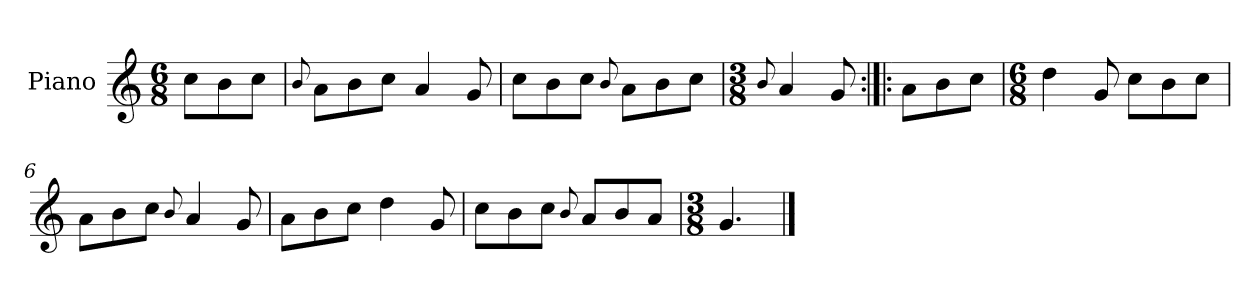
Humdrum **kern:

**kern
*part1
*staff1
*I"Piano
*I'Pno.
*clefG2
*k[]
*M6/8
=
8cc\L
8b\
8cc\J
=1
8qqb/
8a\L
8b\
8cc\J
4a/
8g/
=2
8cc\L
8b\
8cc\J
8qqb/
8a\L
8b\
8cc\J
=3
*M3/8
8qqb/
4a/
8g/
=4:|!|:
8a\L
8b\
8cc\J
=5
*M6/8
4dd\
8g/
8cc\L
8b\
8cc\J
=6
8a\L
8b\
8cc\J
8qqb/
4a/
8g/
=7
8a\L
8b\
8cc\J
4dd\
8g/
!!LO:LB:g=z
=8
8cc\L
8b\
8cc\J
8qqb/
8a/L
8b/
8a/J
=9
*M3/8
4.g/
==
*-
